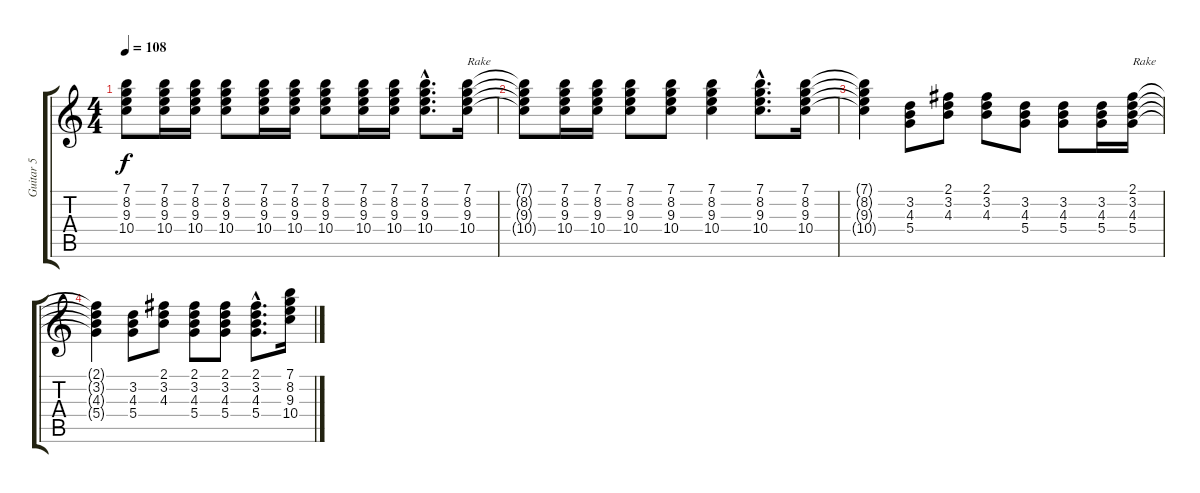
\track ("Guitar 5" "Guitar 5") {instrument distortionguitar}
\staff {score tabs}
\tuning (E4 B3 G3 D3 A2 E2) {hide}
\ts (4 4)
\tempo 108
\clef g2
\ks c
(7.1 8.2 9.3 10.4).8{dy f} (7.1 8.2 9.3 10.4).16 (7.1 8.2 9.3 10.4).16 (7.1 8.2 9.3 10.4).8 (7.1 8.2 9.3 10.4).16 (7.1 8.2 9.3 10.4).16 (7.1 8.2 9.3 10.4).8 (7.1 8.2 9.3 10.4).16 (7.1 8.2 9.3 10.4).16 (7.1{hac} 8.2{hac} 9.3{hac} 10.4{hac}).8{d} (7.1 8.2 9.3 10.4).16{txt "Rake"} |
(7.1{t} 8.2{t} 9.3{t} 10.4{t}).8 (7.1 8.2 9.3 10.4).16 (7.1 8.2 9.3 10.4).16 (7.1 8.2 9.3 10.4).8 (7.1 8.2 9.3 10.4).8 (7.1 8.2 9.3 10.4).4 (7.1{hac} 8.2{hac} 9.3{hac} 10.4{hac}).8{d} (7.1 8.2 9.3 10.4).16 |
(7.1{t} 8.2{t} 9.3{t} 10.4{t}).4 (3.2 4.3 5.4).8 (2.1 3.2 4.3).8 (2.1 3.2 4.3).8 (3.2 4.3 5.4).8 (3.2 4.3 5.4).8 (3.2 4.3 5.4).16 (2.1 3.2 4.3 5.4).16{txt "Rake"} |
(2.1{t} 3.2{t} 4.3{t} 5.4{t}).4 (3.2 4.3 5.4).8 (2.1 3.2 4.3).8 (2.1 3.2 4.3 5.4).8 (2.1 3.2 4.3 5.4).8 (2.1{hac} 3.2{hac} 4.3{hac} 5.4{hac}).8{d} (7.1 8.2 9.3 10.4).16
